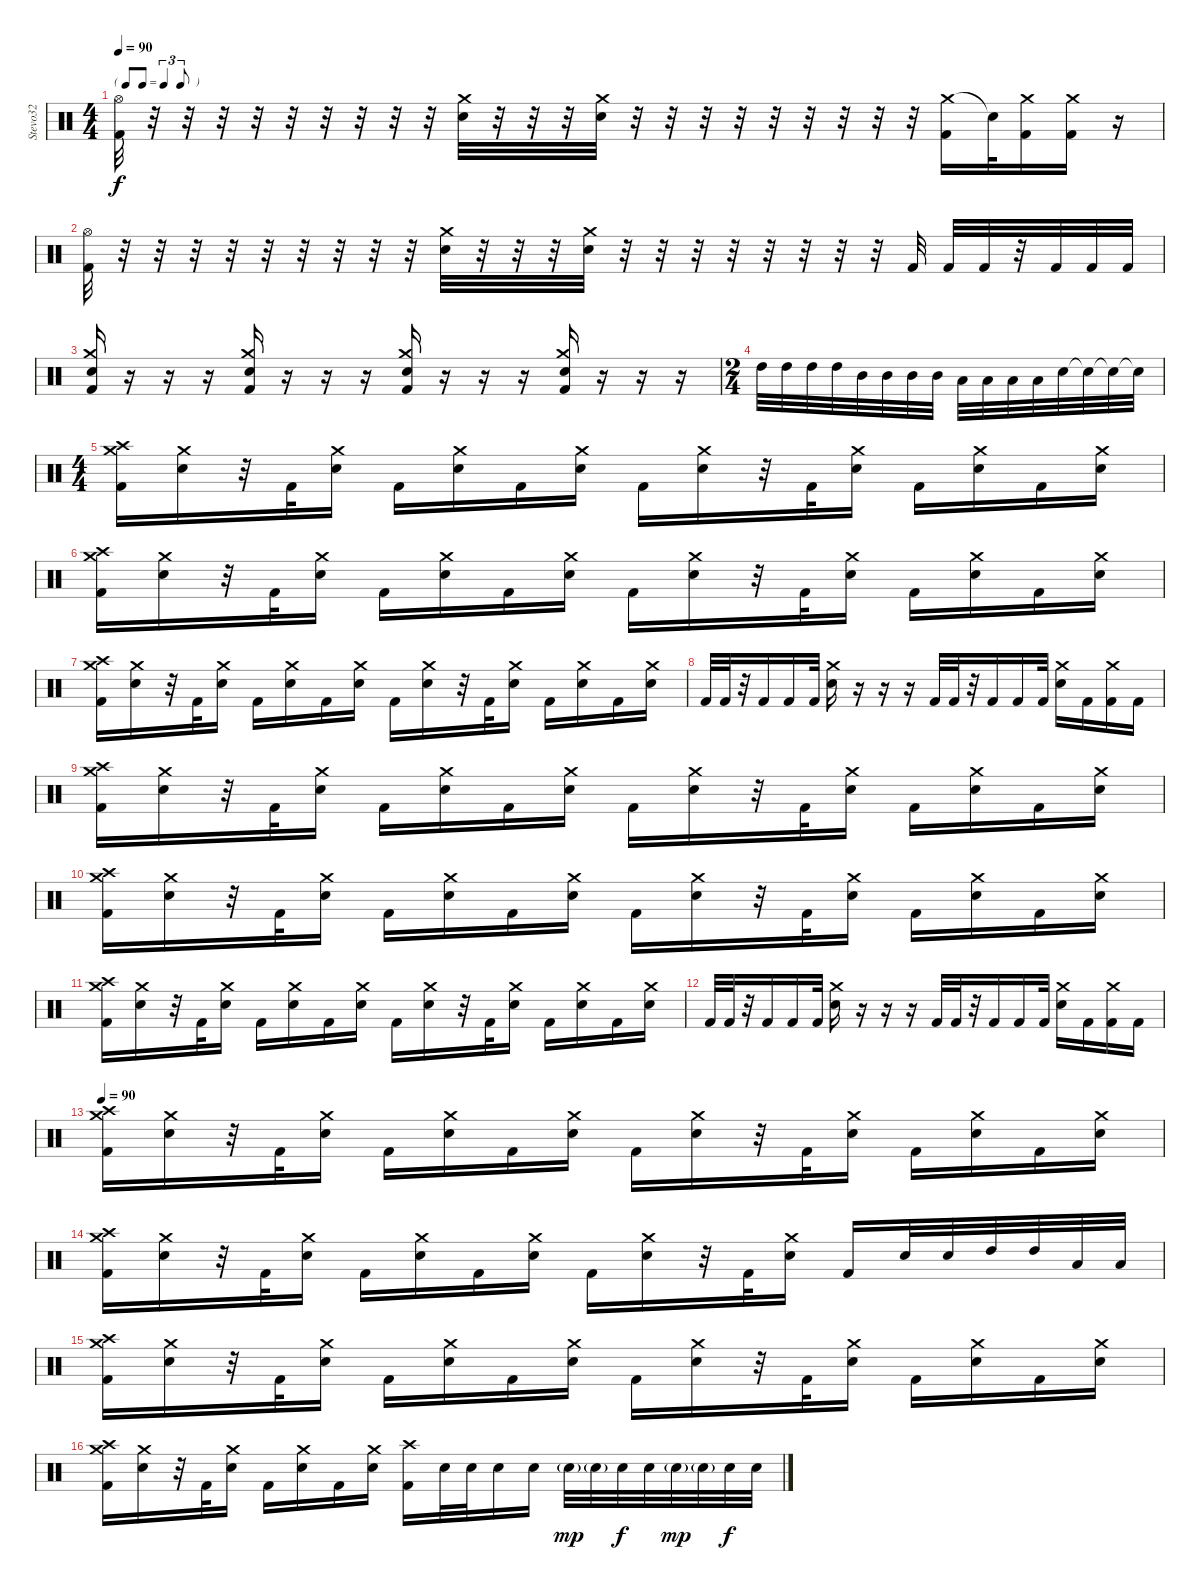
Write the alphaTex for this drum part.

\track ("Stevo32" "Stevo32") {instrument percussion}
\staff {score}
\articulation defaults
\ts (4 4)
\tf triplet8th
\tempo 90
\clef neutral
\ks c
("Hi-Hat (open)" "Kick (hit) 2").32{dy f} r.32{volume 0} r.32 r.32 r.32 r.32 r.32 r.32 r.32 r.32 ("Crash medium (hit)" "Electric Snare (hit)").32{volume 13} r.32 r.32 r.32 ("Crash medium (hit)" "Electric Snare (hit)").32 r.32 r.32 r.32{volume 0} r.32 r.32 r.32 r.32 r.32 r.32 ("Crash medium (hit)" "Kick (hit) 2").16{volume 13} "Snare (hit)"{t}.32 ("Crash medium (hit)" "Kick (hit) 2").16 ("Crash medium (hit)" "Kick (hit) 2").16 r.16 |
("Hi-Hat (open)" "Kick (hit) 2").32 r.32{volume 0} r.32 r.32 r.32 r.32 r.32 r.32 r.32 r.32 ("Crash medium (hit)" "Electric Snare (hit)").32{volume 13} r.32 r.32 r.32 ("Crash medium (hit)" "Electric Snare (hit)").32 r.32 r.32{volume 0} r.32 r.32 r.32 r.32 r.32 r.32 "Kick (hit) 2".32{volume 13} "Kick (hit) 2".32 "Kick (hit) 2".32 r.32 "Kick (hit) 2".32 "Kick (hit) 2".32 "Kick (hit) 2".32 |
("Crash medium (hit)" "Kick (hit) 2" "Electric Snare (hit)").16 r.16{volume 0} r.16 r.16 ("Crash medium (hit)" "Kick (hit) 2" "Electric Snare (hit)").16{volume 13} r.16{volume 0} r.16 r.16 ("Crash medium (hit)" "Kick (hit) 2" "Electric Snare (hit)").16{volume 13} r.16{volume 0} r.16 r.16 ("Crash medium (hit)" "Kick (hit) 2" "Electric Snare (hit)").16{volume 13} r.16{volume 0} r.16 r.16 |
\ts (2 4)
"High Tom (hit)".32{volume 13} "High Tom (hit)".32 "High Tom (hit)".32 "High Tom (hit)".32 "Mid Tom (hit)".32 "Mid Tom (hit)".32 "Mid Tom (hit)".32 "Mid Tom (hit)".32 "Low Tom (hit)".32 "Low Tom (hit)".32 "Low Tom (hit)".32 "Low Tom (hit)".32 "Electric Snare (hit)".32 "Snare (hit)"{t}.32 "Snare (hit)"{t}.32 "Snare (hit)"{t}.32 |
\ts (4 4)
("Crash medium (hit)" "Crash high (hit)" "Kick (hit) 2").16 ("Crash medium (hit)" "Electric Snare (hit)").16 r.32 "Kick (hit) 2".32 ("Crash medium (hit)" "Electric Snare (hit)").16 "Kick (hit) 2".16 ("Crash medium (hit)" "Electric Snare (hit)").16 "Kick (hit) 2".16 ("Crash medium (hit)" "Electric Snare (hit)").16 "Kick (hit) 2".16 ("Crash medium (hit)" "Electric Snare (hit)").16 r.32 "Kick (hit) 2".32 ("Crash medium (hit)" "Electric Snare (hit)").16 "Kick (hit) 2".16 ("Crash medium (hit)" "Electric Snare (hit)").16 "Kick (hit) 2".16 ("Crash medium (hit)" "Electric Snare (hit)").16 |
("Crash medium (hit)" "Crash high (hit)" "Kick (hit) 2").16 ("Crash medium (hit)" "Electric Snare (hit)").16 r.32 "Kick (hit) 2".32 ("Crash medium (hit)" "Electric Snare (hit)").16 "Kick (hit) 2".16 ("Crash medium (hit)" "Electric Snare (hit)").16 "Kick (hit) 2".16 ("Crash medium (hit)" "Electric Snare (hit)").16 "Kick (hit) 2".16 ("Crash medium (hit)" "Electric Snare (hit)").16 r.32 "Kick (hit) 2".32 ("Crash medium (hit)" "Electric Snare (hit)").16 "Kick (hit) 2".16 ("Crash medium (hit)" "Electric Snare (hit)").16 "Kick (hit) 2".16 ("Crash medium (hit)" "Electric Snare (hit)").16 |
("Crash medium (hit)" "Crash high (hit)" "Kick (hit) 2").16 ("Crash medium (hit)" "Electric Snare (hit)").16 r.32 "Kick (hit) 2".32 ("Crash medium (hit)" "Electric Snare (hit)").16 "Kick (hit) 2".16 ("Crash medium (hit)" "Electric Snare (hit)").16 "Kick (hit) 2".16 ("Crash medium (hit)" "Electric Snare (hit)").16 "Kick (hit) 2".16 ("Crash medium (hit)" "Electric Snare (hit)").16 r.32 "Kick (hit) 2".32 ("Crash medium (hit)" "Electric Snare (hit)").16 "Kick (hit) 2".16 ("Crash medium (hit)" "Electric Snare (hit)").16 "Kick (hit) 2".16 ("Crash medium (hit)" "Electric Snare (hit)").16 |
"Kick (hit) 2".32 "Kick (hit) 2".32 r.32 "Kick (hit) 2".16 "Kick (hit) 2".16 "Kick (hit) 2".32 ("Crash medium (hit)" "Electric Snare (hit)").16 r.16 r.16 r.16 "Kick (hit) 2".32 "Kick (hit) 2".32 r.32 "Kick (hit) 2".16 "Kick (hit) 2".16 "Kick (hit) 2".32 ("Crash medium (hit)" "Electric Snare (hit)").16 "Kick (hit) 2".16 ("Crash medium (hit)" "Kick (hit) 2").16 "Kick (hit) 2".16 |
("Crash medium (hit)" "Crash high (hit)" "Kick (hit) 2").16 ("Crash medium (hit)" "Electric Snare (hit)").16 r.32 "Kick (hit) 2".32 ("Crash medium (hit)" "Electric Snare (hit)").16 "Kick (hit) 2".16 ("Crash medium (hit)" "Electric Snare (hit)").16 "Kick (hit) 2".16 ("Crash medium (hit)" "Electric Snare (hit)").16 "Kick (hit) 2".16 ("Crash medium (hit)" "Electric Snare (hit)").16 r.32 "Kick (hit) 2".32 ("Crash medium (hit)" "Electric Snare (hit)").16 "Kick (hit) 2".16 ("Crash medium (hit)" "Electric Snare (hit)").16 "Kick (hit) 2".16 ("Crash medium (hit)" "Electric Snare (hit)").16 |
("Crash medium (hit)" "Crash high (hit)" "Kick (hit) 2").16 ("Crash medium (hit)" "Electric Snare (hit)").16 r.32 "Kick (hit) 2".32 ("Crash medium (hit)" "Electric Snare (hit)").16 "Kick (hit) 2".16 ("Crash medium (hit)" "Electric Snare (hit)").16 "Kick (hit) 2".16 ("Crash medium (hit)" "Electric Snare (hit)").16 "Kick (hit) 2".16 ("Crash medium (hit)" "Electric Snare (hit)").16 r.32 "Kick (hit) 2".32 ("Crash medium (hit)" "Electric Snare (hit)").16 "Kick (hit) 2".16 ("Crash medium (hit)" "Electric Snare (hit)").16 "Kick (hit) 2".16 ("Crash medium (hit)" "Electric Snare (hit)").16 |
("Crash medium (hit)" "Crash high (hit)" "Kick (hit) 2").16 ("Crash medium (hit)" "Electric Snare (hit)").16 r.32 "Kick (hit) 2".32 ("Crash medium (hit)" "Electric Snare (hit)").16 "Kick (hit) 2".16 ("Crash medium (hit)" "Electric Snare (hit)").16 "Kick (hit) 2".16 ("Crash medium (hit)" "Electric Snare (hit)").16 "Kick (hit) 2".16 ("Crash medium (hit)" "Electric Snare (hit)").16 r.32 "Kick (hit) 2".32 ("Crash medium (hit)" "Electric Snare (hit)").16 "Kick (hit) 2".16 ("Crash medium (hit)" "Electric Snare (hit)").16 "Kick (hit) 2".16 ("Crash medium (hit)" "Electric Snare (hit)").16 |
"Kick (hit) 2".32 "Kick (hit) 2".32 r.32 "Kick (hit) 2".16 "Kick (hit) 2".16 "Kick (hit) 2".32 ("Crash medium (hit)" "Electric Snare (hit)").16 r.16 r.16 r.16 "Kick (hit) 2".32 "Kick (hit) 2".32 r.32 "Kick (hit) 2".16 "Kick (hit) 2".16 "Kick (hit) 2".32 ("Crash medium (hit)" "Electric Snare (hit)").16 "Kick (hit) 2".16 ("Crash medium (hit)" "Kick (hit) 2").16 "Kick (hit) 2".16 |
\tempo 90
("Crash medium (hit)" "Crash high (hit)" "Kick (hit) 2").16 ("Crash medium (hit)" "Electric Snare (hit)").16 r.32 "Kick (hit) 2".32 ("Crash medium (hit)" "Electric Snare (hit)").16 "Kick (hit) 2".16 ("Crash medium (hit)" "Electric Snare (hit)").16 "Kick (hit) 2".16 ("Crash medium (hit)" "Electric Snare (hit)").16 "Kick (hit) 2".16 ("Crash medium (hit)" "Electric Snare (hit)").16 r.32 "Kick (hit) 2".32 ("Crash medium (hit)" "Electric Snare (hit)").16 "Kick (hit) 2".16 ("Crash medium (hit)" "Electric Snare (hit)").16 "Kick (hit) 2".16 ("Crash medium (hit)" "Electric Snare (hit)").16 |
("Crash medium (hit)" "Crash high (hit)" "Kick (hit) 2").16 ("Crash medium (hit)" "Electric Snare (hit)").16 r.32 "Kick (hit) 2".32 ("Crash medium (hit)" "Electric Snare (hit)").16 "Kick (hit) 2".16 ("Crash medium (hit)" "Electric Snare (hit)").16 "Kick (hit) 2".16 ("Crash medium (hit)" "Electric Snare (hit)").16 "Kick (hit) 2".16 ("Crash medium (hit)" "Electric Snare (hit)").16 r.32 "Kick (hit) 2".32 ("Crash medium (hit)" "Electric Snare (hit)").16 "Kick (hit) 2".16 "Electric Snare (hit)".32 "Electric Snare (hit)".32 "High Tom (hit)".32 "High Tom (hit)".32 "Low Floor Tom (hit)".32 "Low Floor Tom (hit)".32 |
("Crash medium (hit)" "Crash high (hit)" "Kick (hit) 2").16 ("Crash medium (hit)" "Electric Snare (hit)").16 r.32 "Kick (hit) 2".32 ("Crash medium (hit)" "Electric Snare (hit)").16 "Kick (hit) 2".16 ("Crash medium (hit)" "Electric Snare (hit)").16 "Kick (hit) 2".16 ("Crash medium (hit)" "Electric Snare (hit)").16 "Kick (hit) 2".16 ("Crash medium (hit)" "Electric Snare (hit)").16 r.32 "Kick (hit) 2".32 ("Crash medium (hit)" "Electric Snare (hit)").16 "Kick (hit) 2".16 ("Crash medium (hit)" "Electric Snare (hit)").16 "Kick (hit) 2".16 ("Crash medium (hit)" "Electric Snare (hit)").16 |
("Crash medium (hit)" "Crash high (hit)" "Kick (hit) 2").16 ("Crash medium (hit)" "Electric Snare (hit)").16 r.32 "Kick (hit) 2".32 ("Crash medium (hit)" "Electric Snare (hit)").16 "Kick (hit) 2".16 ("Crash medium (hit)" "Electric Snare (hit)").16 "Kick (hit) 2".16 ("Crash medium (hit)" "Electric Snare (hit)").16 ("Crash high (hit)" "Kick (hit) 2").16 "Electric Snare (hit)".32 "Electric Snare (hit)".32 "Electric Snare (hit)".16 "Electric Snare (hit)".16 "Electric Snare (hit)"{g}.32{dy mp} "Electric Snare (hit)"{g}.32 "Electric Snare (hit)".32{dy f} "Electric Snare (hit)".32 "Electric Snare (hit)"{g}.32{dy mp} "Electric Snare (hit)"{g}.32 "Electric Snare (hit)".32{dy f} "Electric Snare (hit)".32
